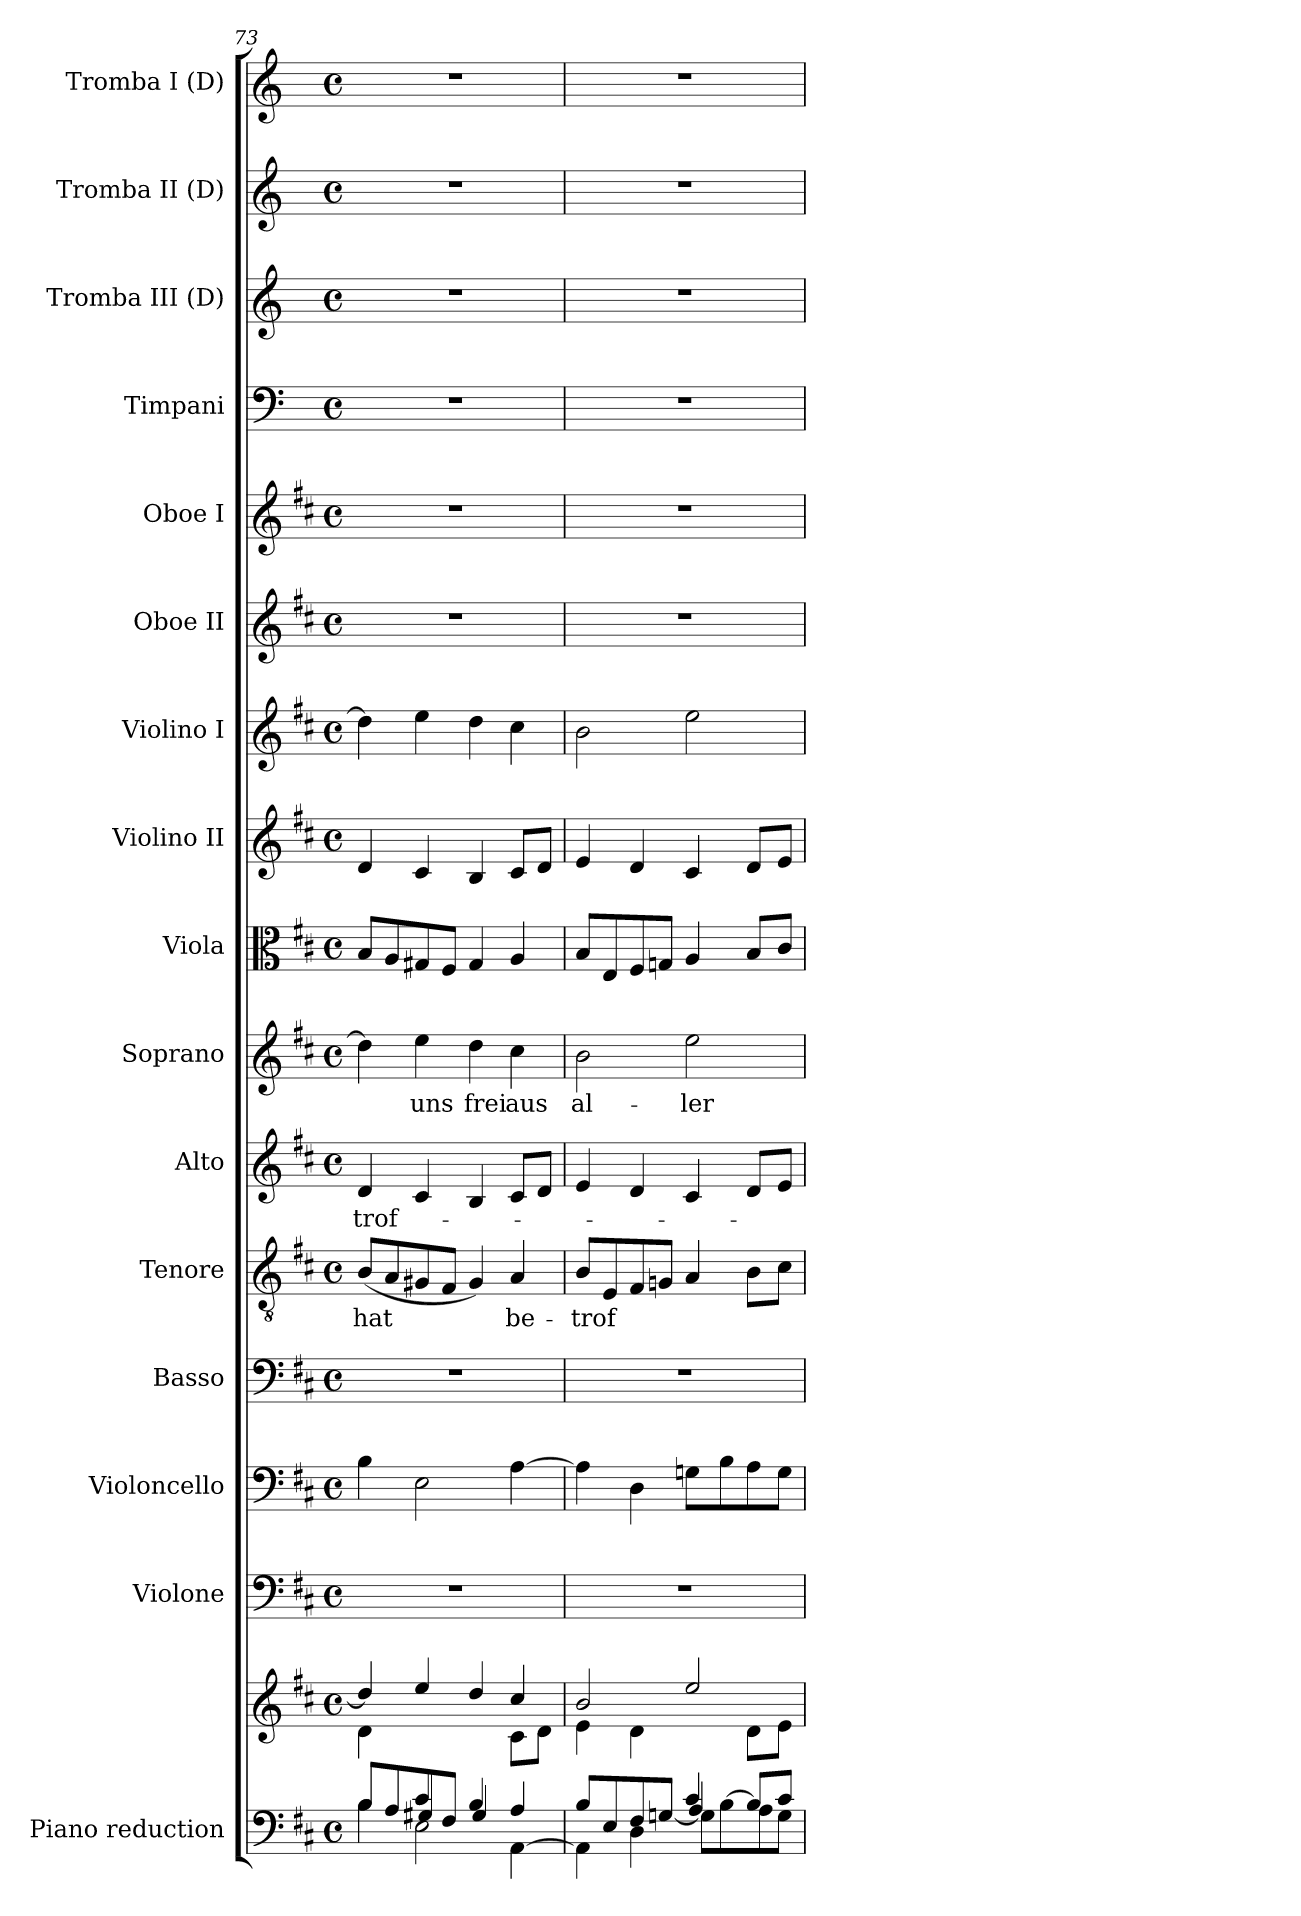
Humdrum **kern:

**kern	**kern	**kern	**kern	**kern	**kern	**text	**kern	**text	**kern	**text	**kern	**kern	**kern	**kern	**kern	**kern	**kern	**kern	**kern
*part16	*part16	*part15	*part14	*part13	*part12	*part12	*part11	*part11	*part10	*part10	*part9	*part8	*part7	*part6	*part5	*part4	*part3	*part2	*part1
*staff17	*staff16	*staff15	*staff14	*staff13	*staff12	*staff12	*staff11	*staff11	*staff10	*staff10	*staff9	*staff8	*staff7	*staff6	*staff5	*staff4	*staff3	*staff2	*staff1
*I"Piano reduction	*	*I"Violone	*I"Violoncello	*I"Basso	*I"Tenore	*	*I"Alto	*	*I"Soprano	*	*I"Viola	*I"Violino II	*I"Violino I	*I"Oboe II	*I"Oboe I	*I"Timpani	*I"Tromba III (D)	*I"Tromba II (D)	*I"Tromba I (D)
*I'Pno	*	*	*	*	*	*	*	*	*	*	*	*	*	*I'Ob	*I'Ob	*I'Timp	*	*	*
*clefF4	*clefG2	*clefF4	*clefF4	*clefF4	*clefGv2	*	*clefG2	*	*clefG2	*	*clefC3	*clefG2	*clefG2	*clefG2	*clefG2	*clefF4	*clefG2	*clefG2	*clefG2
*	*	*ITrd7c12	*	*	*	*	*	*	*	*	*	*	*	*	*	*	*ITrd-1c-2	*ITrd-1c-2	*ITrd-1c-2
*k[f#c#]	*k[f#c#]	*k[f#c#]	*k[f#c#]	*k[f#c#]	*k[f#c#]	*	*k[f#c#]	*	*k[f#c#]	*	*k[f#c#]	*k[f#c#]	*k[f#c#]	*k[f#c#]	*k[f#c#]	*k[]	*k[f#c#]	*k[f#c#]	*k[f#c#]
*M4/4	*M4/4	*M4/4	*M4/4	*M4/4	*M4/4	*	*M4/4	*	*M4/4	*	*M4/4	*M4/4	*M4/4	*M4/4	*M4/4	*M4/4	*M4/4	*M4/4	*M4/4
*met(c)	*met(c)	*met(c)	*met(c)	*met(c)	*met(c)	*	*met(c)	*	*met(c)	*	*met(c)	*met(c)	*met(c)	*met(c)	*met(c)	*met(c)	*met(c)	*met(c)	*met(c)
=73	=73	=73	=73	=73	=73	=73	=73	=73	=73	=73	=73	=73	=73	=73	=73	=73	=73	=73	=73
*^	*^	*	*	*	*	*	*	*	*	*	*	*	*	*	*	*	*	*	*
*	*^	*	*	*	*	*	*	*	*	*	*	*	*	*	*	*	*	*	*	*	*
!	!	!	!	!	!	!	!	!	!LO:LY:b	!	!LO:LY:b	!	!	!	!	!	!	!	!	!	!	!
4ryy	8B/L	4B\	4dd/]	4d\	1r	4B\	1r	(<8B/L	hat	4d/	-trof-	4dd\]	.	8B/L	4d/	4dd\]	1r	1r	1r	1r	1r	1r
.	8A/	.	.	.	.	.	.	8A/	.	.	.	.	.	8A/	.	.	.	.	.	.	.	.
!	!	!	!	!	!	!	!	!	!	!	!	!	!LO:LY:b	!	!	!	!	!	!	!	!	!
4c#/	8G#X/	2E\	4ee/	2ryy	.	2E\	.	8G#X/	.	4c#/	.	4ee\	uns	8G#X/	4c#/	4ee\	.	.	.	.	.	.
.	8F#/J	.	.	.	.	.	.	8F#/J	.	.	.	.	.	8F#/J	.	.	.	.	.	.	.	.
!	!	!	!	!	!	!	!	!	!	!	!	!	!LO:LY:b	!	!	!	!	!	!	!	!	!
4B/	4G#/	.	4dd/	.	.	.	.	4G#/)	.	4B/	.	4dd\	frei	4G#/	4B/	4dd\	.	.	.	.	.	.
!	!	!	!	!	!	!	!	!	!LO:LY:b	!	!	!	!LO:LY:b	!	!	!	!	!	!	!	!	!
4ryy	4A/	[4AA\	4cc#/	8c#\L	.	[4A\	.	4A/	be-	8c#/L	.	4cc#\	aus	4A/	8c#/L	4cc#\	.	.	.	.	.	.
.	.	.	.	8d\J	.	.	.	.	.	8d/J	.	.	.	.	8d/J	.	.	.	.	.	.	.
=74	=74	=74	=74	=74	=74	=74	=74	=74	=74	=74	=74	=74	=74	=74	=74	=74	=74	=74	=74	=74	=74	=74
!	!	!	!	!	!	!	!	!	!LO:LY:b	!	!	!	!LO:LY:b	!	!	!	!	!	!	!	!	!
2ryy	8B/L	4AA\]	2b/	4e\	1r	4A\]	1r	8B/L	trof	4e/	.	2b\	al-	8B/L	4e/	2b\	1r	1r	1r	1r	1r	1r
.	8E/	.	.	.	.	.	.	8E/	.	.	.	.	.	8E/	.	.	.	.	.	.	.	.
.	8F#/	4D\	.	4d\	.	4D\	.	8F#/	.	4d/	.	.	.	8F#/	4d/	.	.	.	.	.	.	.
.	[8Gn/J	.	.	.	.	.	.	8Gn/J	.	.	.	.	.	8Gn/J	.	.	.	.	.	.	.	.
!	!	!	!	!	!	!	!	!	!	!	!	!	!LO:LY:b	!	!	!	!	!	!	!	!	!
4c#/	4A/	8G\L]	2ee/	4ryy	.	8Gn\L	.	4A/	.	4c#/	.	2ee\	ler	4A/	4c#/	2ee\	.	.	.	.	.	.
.	.	[8B\	.	.	.	8B\	.	.	.	.	.	.	.	.	.	.	.	.	.	.	.	.
4ryy	8B/L]	8A\	.	8d\L	.	8A\	.	8B\L	.	8d/L	.	.	.	8B/L	8d/L	.	.	.	.	.	.	.
.	8c#/J	8G\J	.	8e\J	.	8G\J	.	8c#\J	.	8e/J	.	.	.	8c#/J	8e/J	.	.	.	.	.	.	.
*v	*v	*v	*	*	*	*	*	*	*	*	*	*	*	*	*	*	*	*	*	*	*	*
*	*v	*v	*	*	*	*	*	*	*	*	*	*	*	*	*	*	*	*	*	*
=	=	=	=	=	=	=	=	=	=	=	=	=	=	=	=	=	=	=	=
*-	*-	*-	*-	*-	*-	*-	*-	*-	*-	*-	*-	*-	*-	*-	*-	*-	*-	*-	*-
